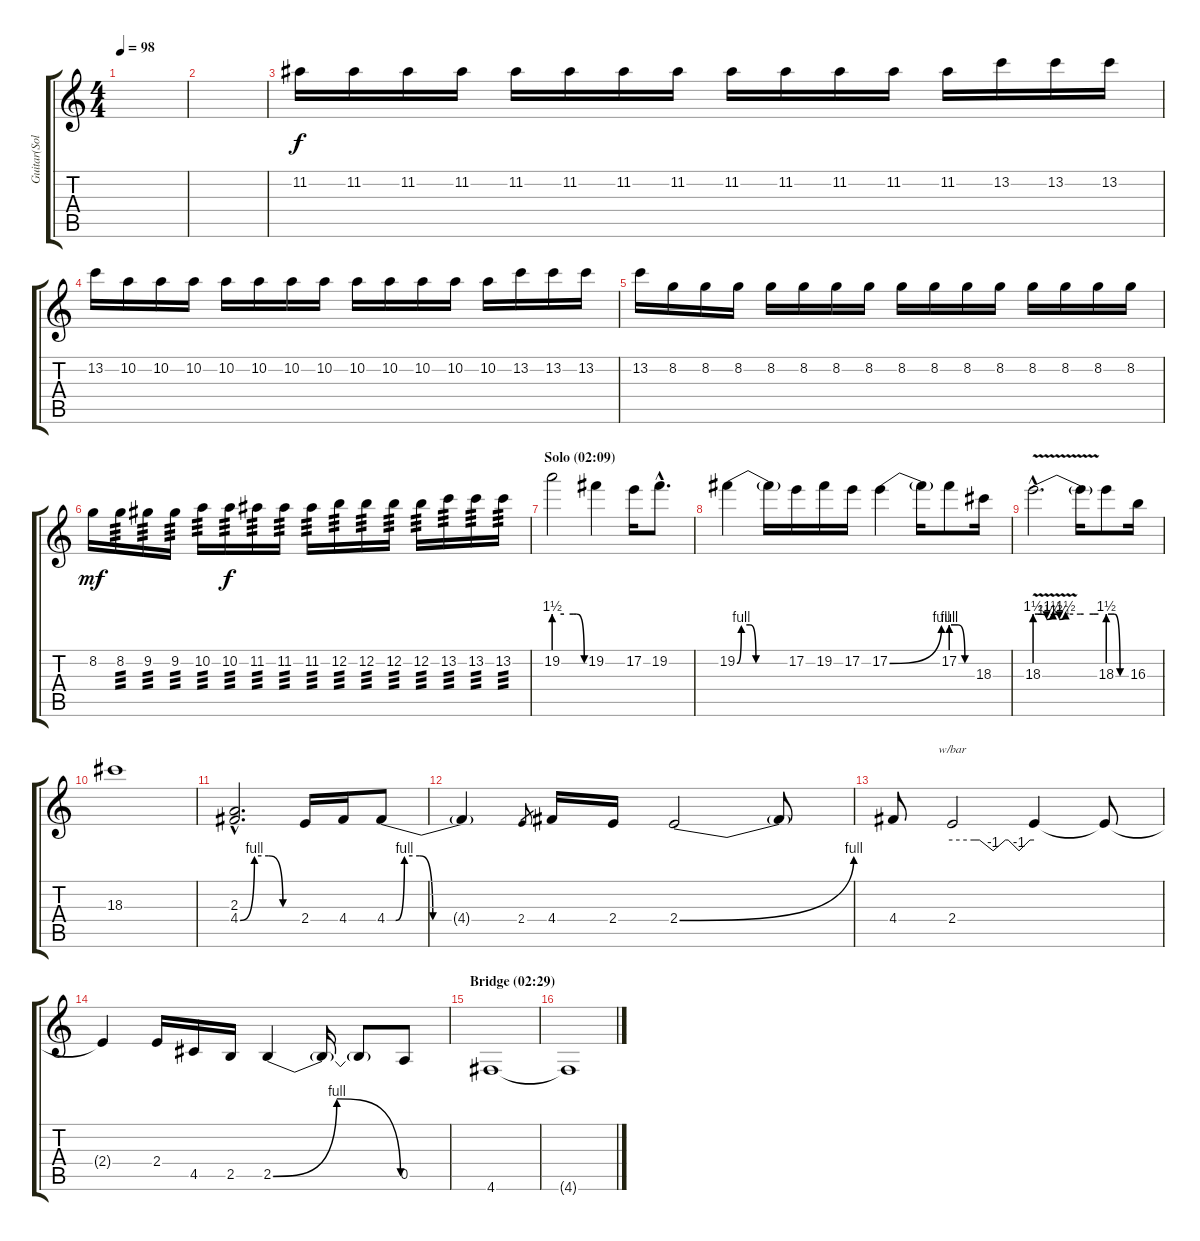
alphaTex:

\track ("Guitar(Solo) (Slash)" "Guitar(Sol") {instrument distortionguitar}
\staff {score tabs}
\tuning (E4 B3 G3 D3 A2 D2) {hide}
\ts (4 4)
\tempo 98
\clef g2
\ks c
|
|
11.2.16 11.2.16 11.2.16 11.2.16 11.2.16 11.2.16 11.2.16 11.2.16 11.2.16 11.2.16 11.2.16 11.2.16 11.2.16 13.2.16 13.2.16 13.2.16 |
13.2.16 10.2.16 10.2.16 10.2.16 10.2.16 10.2.16 10.2.16 10.2.16 10.2.16 10.2.16 10.2.16 10.2.16 10.2.16 13.2.16 13.2.16 13.2.16 |
13.2.16 8.2.16 8.2.16 8.2.16 8.2.16 8.2.16 8.2.16 8.2.16 8.2.16 8.2.16 8.2.16 8.2.16 8.2.16 8.2.16 8.2.16 8.2.16 |
8.2.16{dy mf} 8.2.16{tp 3} 9.2.16{tp 3} 9.2.16{tp 3} 10.2.16{tp 3} 10.2.16{tp 3 dy f} 11.2.16{tp 3} 11.2.16{tp 3} 11.2.16{tp 3} 12.2.16{tp 3} 12.2.16{tp 3} 12.2.16{tp 3} 12.2.16{tp 3} 13.2.16{tp 3} 13.2.16{tp 3} 13.2.16{tp 3} |
\section ("" "Solo (02:09)")
19.2{be (custom 0 6 20 6 38 6 45 6 60 0)}.2{volume 16} 19.2.4 17.2.16 19.2{hac}.8{d} |
19.2{be (custom 0 0 5 4 15 4 22 0 45 0 60 0)}.4 19.2{t}.16 17.2.16 19.2.16 17.2.16 17.2{be (bend 0 0 60 4)}.4 17.2{t}.16 17.2{be (custom 0 4 20 4 40 0 60 0)}.8 18.3.16 |
18.3{be (custom 0 6 5 6 11 5 17 6 23 5 29 6 43 6 46 6 55 6 60 6) v hac}.2{d} 18.3{t}.16 18.3{be (custom 0 6 20 6 40 0 60 0)}.8 16.3.16 |
18.3.1 |
(2.3{hac} 4.4{be (custom 0 0 15 4 30 4 45 0 60 0) hac}).2{d} 2.4.16 4.4.16 4.4{be (custom 0 0 4 0 8 4 15 4 21 0 30 0 45 0 60 0)}.8 |
4.4{t}.4 2.4.8{gr} 4.4.16 2.4.16 2.4{be (bend 0 0 60 4)}.2 2.4{t}.8 |
4.4.8 2.4.2{tbe (custom default 0 0 16 0 20 0 30 -4 39 0 41 0 49 -4 57 0 60 0)} 2.4{t}.4 2.4{t}.8 |
2.4{t}.4 2.4.16 4.5.16 2.5.16 2.5{be (bendrelease 0 0 7 4 50 4 60 0)}.4 2.5{t}.16 2.5{t}.8 0.5.8 |
\section ("" "Bridge (02:29)")
4.6.1{volume 5} |
4.6{t}.1
